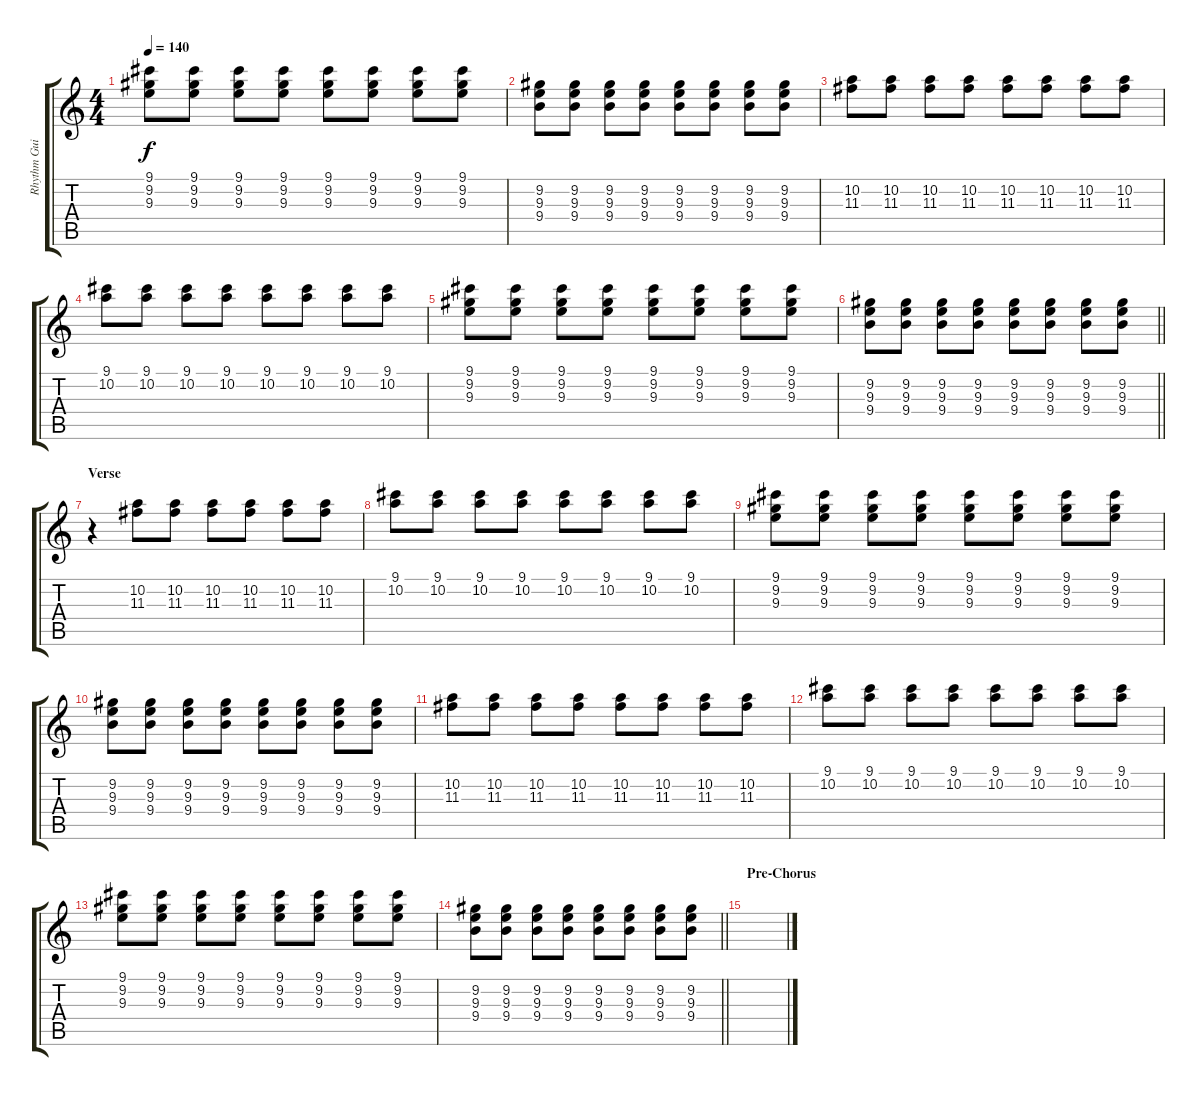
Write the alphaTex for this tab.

\track ("Rhythm Guitar" "Rhythm Gui") {instrument overdrivenguitar}
\staff {score tabs}
\tuning (E4 B3 G3 D3 A2 E2) {hide}
\ts (4 4)
\tempo 140
\clef g2
\ks c
(9.1 9.2 9.3).8{dy f} (9.1 9.2 9.3).8 (9.1 9.2 9.3).8 (9.1 9.2 9.3).8 (9.1 9.2 9.3).8 (9.1 9.2 9.3).8 (9.1 9.2 9.3).8 (9.1 9.2 9.3).8 |
(9.2 9.3 9.4).8 (9.2 9.3 9.4).8 (9.2 9.3 9.4).8 (9.2 9.3 9.4).8 (9.2 9.3 9.4).8 (9.2 9.3 9.4).8 (9.2 9.3 9.4).8 (9.2 9.3 9.4).8 |
(10.2 11.3).8 (10.2 11.3).8 (10.2 11.3).8 (10.2 11.3).8 (10.2 11.3).8 (10.2 11.3).8 (10.2 11.3).8 (10.2 11.3).8 |
(9.1 10.2).8 (9.1 10.2).8 (9.1 10.2).8 (9.1 10.2).8 (9.1 10.2).8 (9.1 10.2).8 (9.1 10.2).8 (9.1 10.2).8 |
(9.1 9.2 9.3).8 (9.1 9.2 9.3).8 (9.1 9.2 9.3).8 (9.1 9.2 9.3).8 (9.1 9.2 9.3).8 (9.1 9.2 9.3).8 (9.1 9.2 9.3).8 (9.1 9.2 9.3).8 |
\barLineRight lightlight
(9.2 9.3 9.4).8 (9.2 9.3 9.4).8 (9.2 9.3 9.4).8 (9.2 9.3 9.4).8 (9.2 9.3 9.4).8 (9.2 9.3 9.4).8 (9.2 9.3 9.4).8 (9.2 9.3 9.4).8 |
\section ("" "Verse")
r.4 (10.2 11.3).8 (10.2 11.3).8 (10.2 11.3).8 (10.2 11.3).8 (10.2 11.3).8 (10.2 11.3).8 |
(9.1 10.2).8 (9.1 10.2).8 (9.1 10.2).8 (9.1 10.2).8 (9.1 10.2).8 (9.1 10.2).8 (9.1 10.2).8 (9.1 10.2).8 |
(9.1 9.2 9.3).8 (9.1 9.2 9.3).8 (9.1 9.2 9.3).8 (9.1 9.2 9.3).8 (9.1 9.2 9.3).8 (9.1 9.2 9.3).8 (9.1 9.2 9.3).8 (9.1 9.2 9.3).8 |
(9.2 9.3 9.4).8 (9.2 9.3 9.4).8 (9.2 9.3 9.4).8 (9.2 9.3 9.4).8 (9.2 9.3 9.4).8 (9.2 9.3 9.4).8 (9.2 9.3 9.4).8 (9.2 9.3 9.4).8 |
(10.2 11.3).8 (10.2 11.3).8 (10.2 11.3).8 (10.2 11.3).8 (10.2 11.3).8 (10.2 11.3).8 (10.2 11.3).8 (10.2 11.3).8 |
(9.1 10.2).8 (9.1 10.2).8 (9.1 10.2).8 (9.1 10.2).8 (9.1 10.2).8 (9.1 10.2).8 (9.1 10.2).8 (9.1 10.2).8 |
(9.1 9.2 9.3).8 (9.1 9.2 9.3).8 (9.1 9.2 9.3).8 (9.1 9.2 9.3).8 (9.1 9.2 9.3).8 (9.1 9.2 9.3).8 (9.1 9.2 9.3).8 (9.1 9.2 9.3).8 |
\barLineRight lightlight
(9.2 9.3 9.4).8 (9.2 9.3 9.4).8 (9.2 9.3 9.4).8 (9.2 9.3 9.4).8 (9.2 9.3 9.4).8 (9.2 9.3 9.4).8 (9.2 9.3 9.4).8 (9.2 9.3 9.4).8 |
\section ("" "Pre-Chorus")
